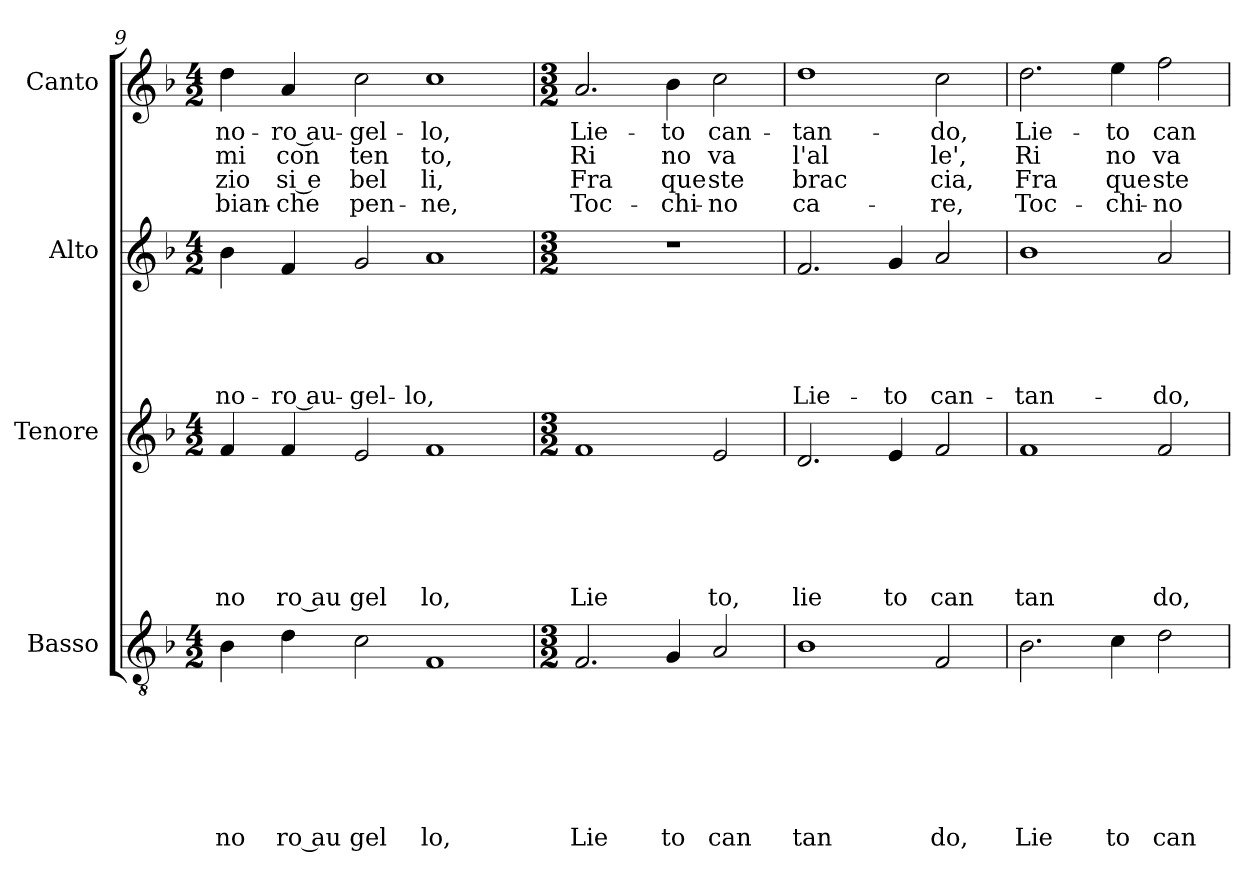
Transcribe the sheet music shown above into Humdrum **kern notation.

**kern	**text	**text	**text	**text	**text	**text	**text	**kern	**text	**text	**text	**text	**text	**text	**kern	**text	**text	**text	**text	**text	**kern	**text	**text	**text	**text
*part4	*part4	*part4	*part4	*part4	*part4	*part4	*part4	*part3	*part3	*part3	*part3	*part3	*part3	*part3	*part2	*part2	*part2	*part2	*part2	*part2	*part1	*part1	*part1	*part1	*part1
*staff4	*staff4	*staff4	*staff4	*staff4	*staff4	*staff4	*staff4	*staff3	*staff3	*staff3	*staff3	*staff3	*staff3	*staff3	*staff2	*staff2	*staff2	*staff2	*staff2	*staff2	*staff1	*staff1	*staff1	*staff1	*staff1
*I"Basso	*	*	*	*	*	*	*	*I"Tenore	*	*	*	*	*	*	*I"Alto	*	*	*	*	*	*I"Canto	*	*	*	*
*clefGv2	*	*	*	*	*	*	*	*clefG2	*	*	*	*	*	*	*clefG2	*	*	*	*	*	*clefG2	*	*	*	*
*k[b-]	*	*	*	*	*	*	*	*k[b-]	*	*	*	*	*	*	*k[b-]	*	*	*	*	*	*k[b-]	*	*	*	*
*F:	*	*	*	*	*	*	*	*F:	*	*	*	*	*	*	*F:	*	*	*	*	*	*F:	*	*	*	*
*M4/2	*	*	*	*	*	*	*	*M4/2	*	*	*	*	*	*	*M4/2	*	*	*	*	*	*M4/2	*	*	*	*
=9	=9	=9	=9	=9	=9	=9	=9	=9	=9	=9	=9	=9	=9	=9	=9	=9	=9	=9	=9	=9	=9	=9	=9	=9	=9
!	!	!	!	!	!	!	!LO:LY:b	!	!	!	!	!	!	!LO:LY:b	!	!	!	!	!	!LO:LY:b	!	!LO:LY:b	!LO:LY:b	!LO:LY:b	!LO:LY:b
4B-\	.	.	.	.	.	.	no	4f/	.	.	.	.	.	no	4b-\	.	.	.	.	-no-	4dd\	-no-	mi	zio	bian-
!	!	!	!	!	!	!	!LO:LY:b:rj	!	!	!	!	!	!	!LO:LY:b:rj	!	!	!	!	!	!LO:LY:b:rj	!	!LO:LY:b:rj	!LO:LY:b:rj	!LO:LY:b:rj	!LO:LY:b:rj
4d\	.	.	.	.	.	.	ro au	4f/	.	.	.	.	.	ro au	4f/	.	.	.	.	-ro au-	4a/	-ro au-	con	si e	-che
!	!	!	!	!	!	!	!LO:LY:b	!	!	!	!	!	!	!LO:LY:b	!	!	!	!	!	!LO:LY:b	!	!LO:LY:b	!LO:LY:b	!LO:LY:b	!LO:LY:b
2c\	.	.	.	.	.	.	gel	2e/	.	.	.	.	.	gel	2g/	.	.	.	.	-gel-	2cc\	-gel-	ten	bel	pen-
!	!	!	!	!	!	!	!LO:LY:b	!	!	!	!	!	!	!LO:LY:b	!	!	!	!	!	!LO:LY:b	!	!LO:LY:b	!LO:LY:b	!LO:LY:b	!LO:LY:b
1F	.	.	.	.	.	.	lo,	1f	.	.	.	.	.	lo,	1a	.	.	.	.	-lo,	1cc	-lo,	to,	li,	-ne,
=10	=10	=10	=10	=10	=10	=10	=10	=10	=10	=10	=10	=10	=10	=10	=10	=10	=10	=10	=10	=10	=10	=10	=10	=10	=10
*M3/2	*	*	*	*	*	*	*	*M3/2	*	*	*	*	*	*	*M3/2	*	*	*	*	*	*M3/2	*	*	*	*
!	!	!	!	!	!	!	!LO:LY:b	!	!	!	!	!	!	!LO:LY:b	!LO:N:vis=1	!	!	!	!	!	!	!LO:LY:b	!LO:LY:b	!LO:LY:b	!LO:LY:b
2.F/	.	.	.	.	.	.	Lie	1f	.	.	.	.	.	Lie	1.r	.	.	.	.	.	2.a/	Lie-	Ri	Fra	Toc-
!	!	!	!	!	!	!	!LO:LY:b	!	!	!	!	!	!	!	!	!	!	!	!	!	!	!LO:LY:b	!LO:LY:b	!LO:LY:b	!LO:LY:b
4G/	.	.	.	.	.	.	to	.	.	.	.	.	.	.	.	.	.	.	.	.	4b-\	-to	no	que	-chi-
!	!	!	!	!	!	!	!LO:LY:b	!	!	!	!	!	!	!LO:LY:b	!	!	!	!	!	!	!	!LO:LY:b	!LO:LY:b	!LO:LY:b	!LO:LY:b
2A/	.	.	.	.	.	.	can	2e/	.	.	.	.	.	to,	.	.	.	.	.	.	2cc\	can-	va	ste	-no
=11	=11	=11	=11	=11	=11	=11	=11	=11	=11	=11	=11	=11	=11	=11	=11	=11	=11	=11	=11	=11	=11	=11	=11	=11	=11
!	!	!	!	!	!	!	!LO:LY:b	!	!	!	!	!	!	!LO:LY:b	!	!	!	!	!	!LO:LY:b	!	!LO:LY:b	!LO:LY:b	!LO:LY:b	!LO:LY:b
1B-	.	.	.	.	.	.	tan	2.d/	.	.	.	.	.	lie	2.f/	.	.	.	.	Lie-	1dd	-tan-	l'al	brac	ca-
!	!	!	!	!	!	!	!	!	!	!	!	!	!	!LO:LY:b	!	!	!	!	!	!LO:LY:b	!	!	!	!	!
.	.	.	.	.	.	.	.	4e/	.	.	.	.	.	to	4g/	.	.	.	.	-to	.	.	.	.	.
!	!	!	!	!	!	!	!LO:LY:b	!	!	!	!	!	!	!LO:LY:b	!	!	!	!	!	!LO:LY:b	!	!LO:LY:b	!LO:LY:b	!LO:LY:b	!LO:LY:b
2F/	.	.	.	.	.	.	do,	2f/	.	.	.	.	.	can	2a/	.	.	.	.	can-	2cc\	-do,	le',	cia,	-re,
=12	=12	=12	=12	=12	=12	=12	=12	=12	=12	=12	=12	=12	=12	=12	=12	=12	=12	=12	=12	=12	=12	=12	=12	=12	=12
!	!	!	!	!	!	!	!LO:LY:b	!	!	!	!	!	!	!LO:LY:b	!	!	!	!	!	!LO:LY:b	!	!LO:LY:b	!LO:LY:b	!LO:LY:b	!LO:LY:b
2.B-\	.	.	.	.	.	.	Lie	1f	.	.	.	.	.	tan	1b-	.	.	.	.	-tan-	2.dd\	Lie-	Ri	Fra	Toc-
!	!	!	!	!	!	!	!LO:LY:b	!	!	!	!	!	!	!	!	!	!	!	!	!	!	!LO:LY:b	!LO:LY:b	!LO:LY:b	!LO:LY:b
4c\	.	.	.	.	.	.	to	.	.	.	.	.	.	.	.	.	.	.	.	.	4ee\	-to	no	que	-chi-
!	!	!	!	!	!	!	!LO:LY:b	!	!	!	!	!	!	!LO:LY:b	!	!	!	!	!	!LO:LY:b	!	!LO:LY:b	!LO:LY:b	!LO:LY:b	!LO:LY:b
2d\	.	.	.	.	.	.	can	2f/	.	.	.	.	.	do,	2a/	.	.	.	.	-do,	2ff\	can-	va	ste	-no
=	=	=	=	=	=	=	=	=	=	=	=	=	=	=	=	=	=	=	=	=	=	=	=	=	=
*-	*-	*-	*-	*-	*-	*-	*-	*-	*-	*-	*-	*-	*-	*-	*-	*-	*-	*-	*-	*-	*-	*-	*-	*-	*-
